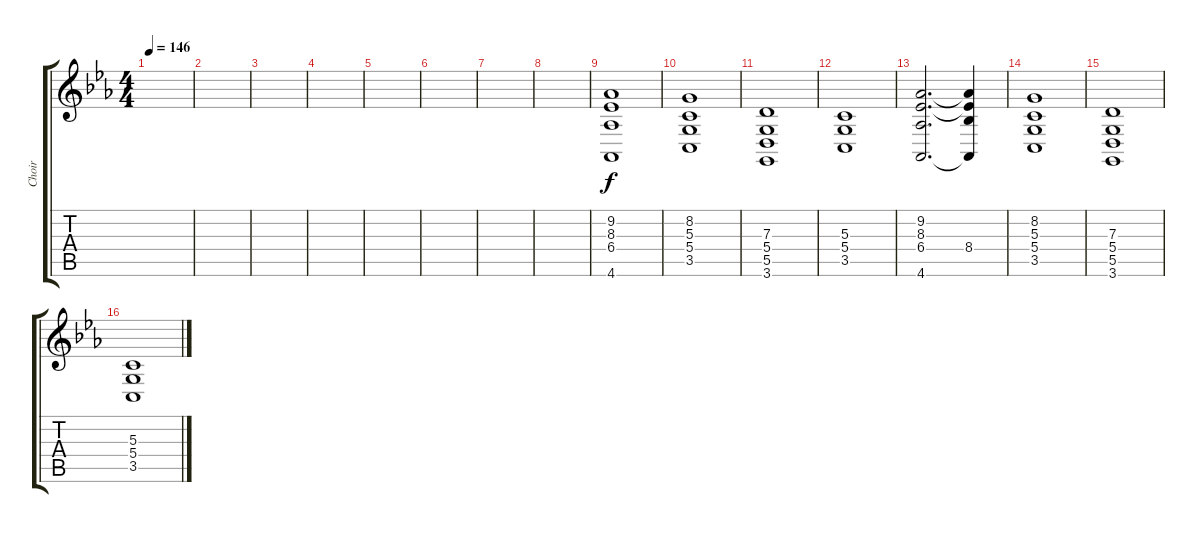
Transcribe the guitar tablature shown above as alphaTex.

\track ("Choir" "Choir") {instrument choiraahs}
\staff {score tabs}
\tuning (E4 B3 G3 D3 A2 E2) {hide}
\ts (4 4)
\tempo 146
\clef g2
\ks cminor
|
|
|
|
|
|
|
|
(9.2 8.3 6.4 4.6).1 |
(8.2 5.3 5.4 3.5).1 |
(7.3 5.4 5.5 3.6).1 |
(5.3 5.4 3.5).1 |
(9.2 8.3 6.4 4.6).2{d} (9.2{t} 8.3{t} 8.4 4.6{t}).4 |
(8.2 5.3 5.4 3.5).1 |
(7.3 5.4 5.5 3.6).1 |
(5.3 5.4 3.5).1
